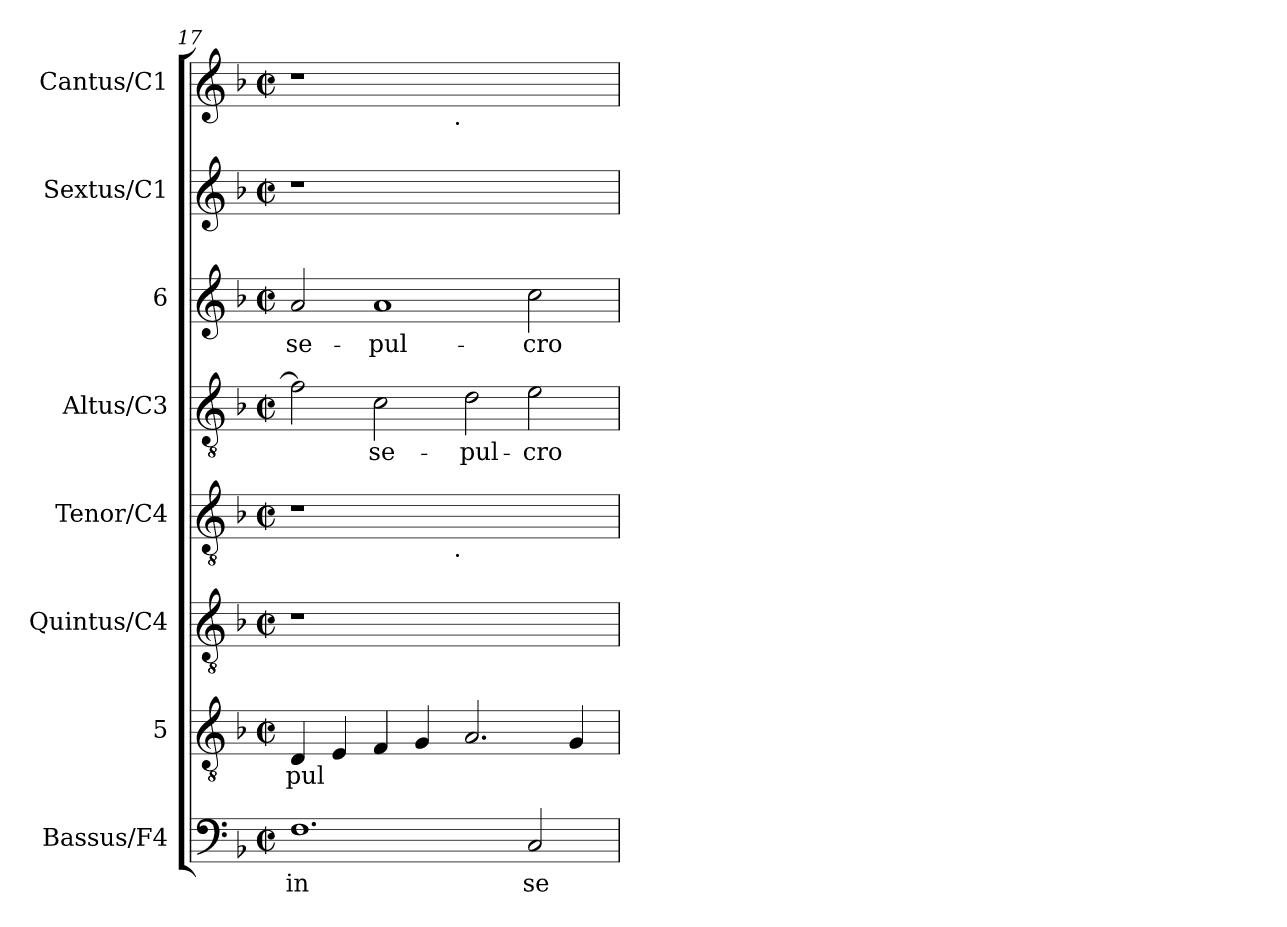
**kern	**text	**kern	**text	**kern	**kern	**kern	**text	**kern	**text	**kern	**kern
*part8	*part8	*part7	*part7	*part6	*part5	*part4	*part4	*part3	*part3	*part2	*part1
*staff8	*staff8	*staff7	*staff7	*staff6	*staff5	*staff4	*staff4	*staff3	*staff3	*staff2	*staff1
*I"Bassus/F4	*	*I"5	*	*I"Quintus/C4	*I"Tenor/C4	*I"Altus/C3	*	*I"6	*	*I"Sextus/C1	*I"Cantus/C1
*I'B	*	*	*	*	*I'T	*I'A	*	*	*	*	*I'C
*clefF4	*	*clefGv2	*	*clefGv2	*clefGv2	*clefGv2	*	*clefG2	*	*clefG2	*clefG2
*k[b-]	*	*k[b-]	*	*k[b-]	*k[b-]	*k[b-]	*	*k[b-]	*	*k[b-]	*k[b-]
*F:	*	*F:	*	*F:	*F:	*F:	*	*F:	*	*F:	*F:
*M2/2	*	*M2/2	*	*M2/2	*M2/2	*M2/2	*	*M2/2	*	*M2/2	*M2/2
*met(c|)	*	*met(c|)	*	*met(c|)	*met(c|)	*met(c|)	*	*met(c|)	*	*met(c|)	*met(c|)
=17	=17	=17	=17	=17	=17	=17	=17	=17	=17	=17	=17
!	!LO:LY:b:rj	!	!LO:LY:b:cj	!	!	!	!LO:LY:b:rj	!	!LO:LY:b:rj	!	!
*	*	*	*	*	*^	*	*	*	*	*	*^
1.F	in	4D/	-pul-	1r	1r	2ryy	2f\]	.	2a/	se-	1r	1r	2ryy
!	!	!	!LO:LY:b:cj	!	!	!	!	!	!	!	!	!	!
.	.	4E/	--	.	.	.	.	.	.	.	.	.	.
!	!	!	!LO:LY:b:cj	!	!	!	!	!LO:LY:b:rj	!	!LO:LY:b:rj	!	!	!
.	.	4F/	--	.	.	4...ryy	2c\	se-	1a	-pul-	.	.	4...ryy
!	!	!	!LO:LY:b:cj	!	!	!	!	!	!	!	!	!	!
.	.	4G/	--	.	.	.	.	.	.	.	.	.	.
!	!	!	!	!	!	!	!	!	!	!	!	!	!LO:TX:b:t=.
!	!	!	!	!	!	!LO:TX:b:t=.	!	!	!	!	!	!	!
.	.	.	.	.	.	1ryy	.	.	.	.	.	.	1ryy
!	!	!	!LO:LY:b:cj	!	!	!	!	!LO:LY:b:rj	!	!	!	!	!
.	.	2.A/	--	1ryy	1ryy	.	2d\	-pul-	.	.	1ryy	1ryy	.
!	!LO:LY:b:rj	!	!	!	!	!	!	!LO:LY:b:rj	!	!LO:LY:b:rj	!	!	!
2C/	se-	.	.	.	.	.	2e\	-cro	2cc\	-cro	.	.	.
!	!	!	!LO:LY:b:cj	!	!	!	!	!	!	!	!	!	!
.	.	4G/	--	.	.	.	.	.	.	.	.	.	.
.	.	.	.	.	.	32ryy	.	.	.	.	.	.	32ryy
*	*	*	*	*	*v	*v	*	*	*	*	*	*v	*v
=	=	=	=	=	=	=	=	=	=	=	=
*-	*-	*-	*-	*-	*-	*-	*-	*-	*-	*-	*-
